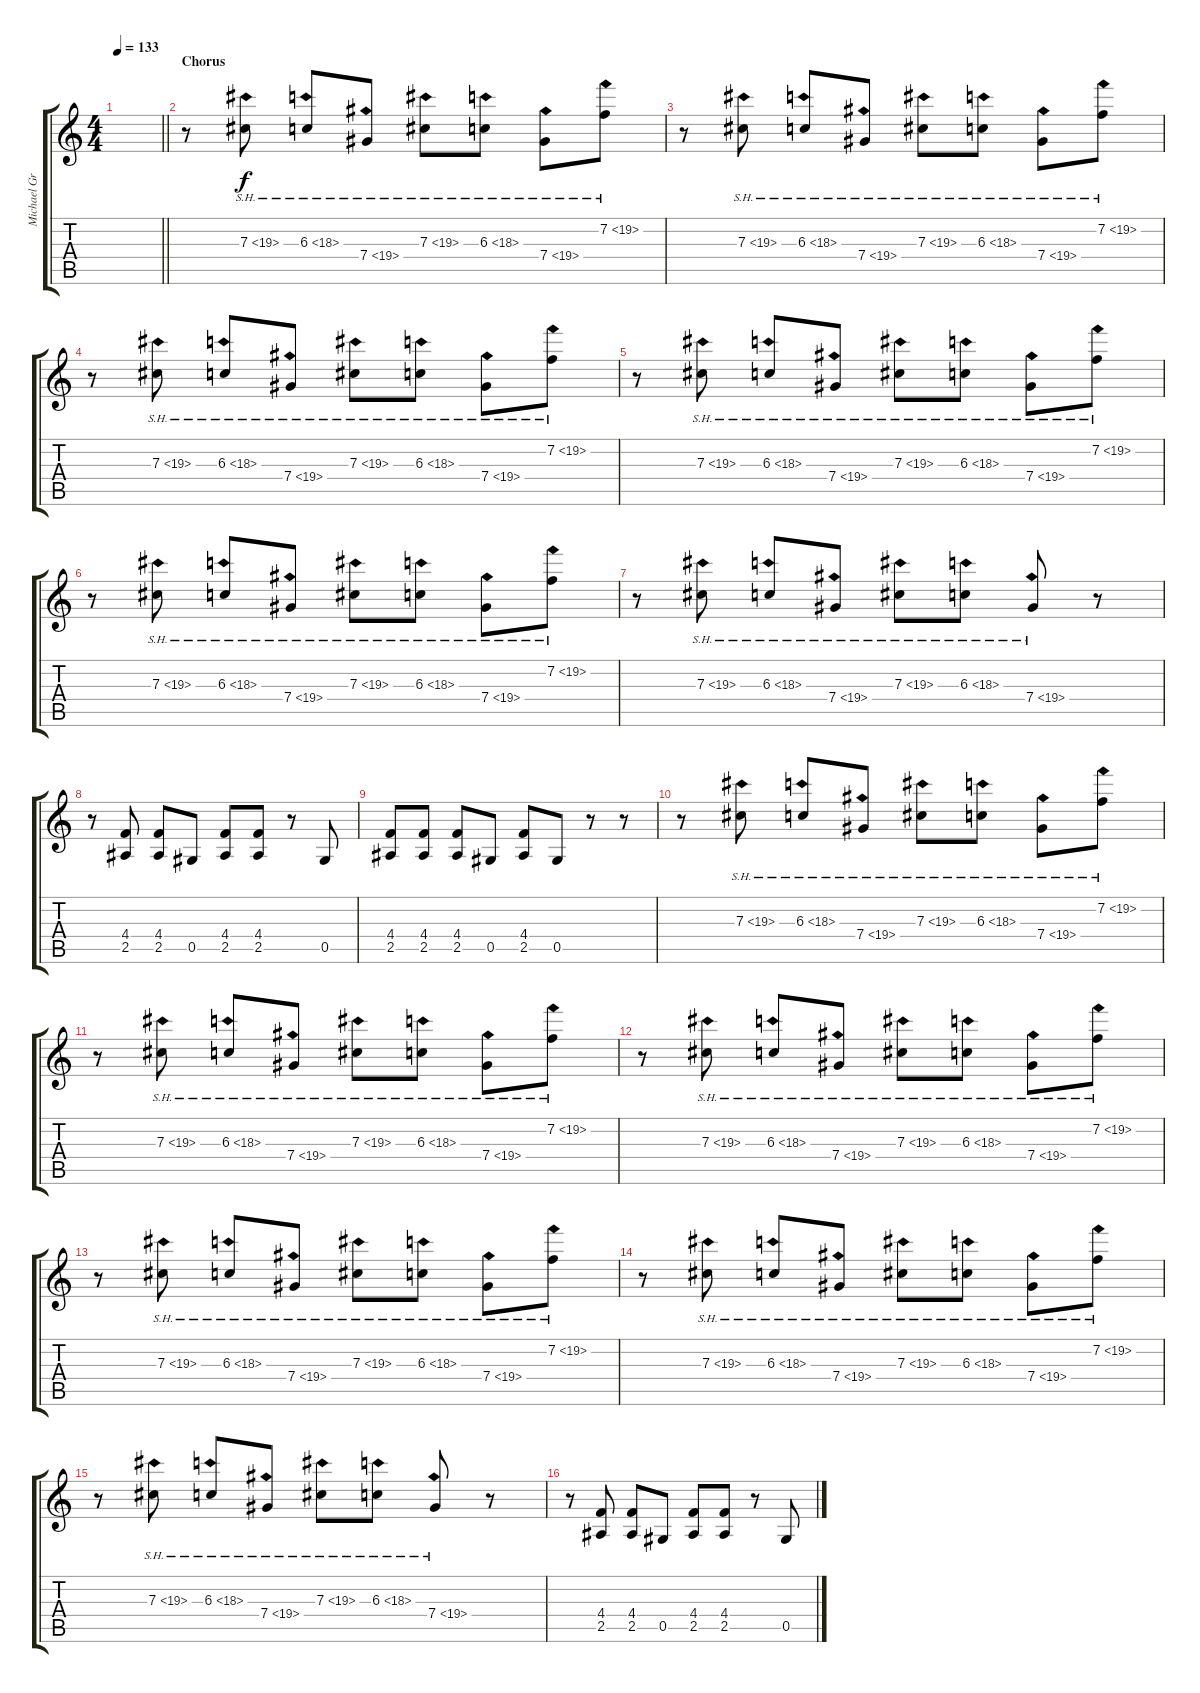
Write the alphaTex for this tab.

\track ("Michael Grant (Lead)" "Michael Gr") {instrument overdrivenguitar}
\staff {score tabs}
\tuning (Eb4 Bb3 Gb3 Db3 Ab2 Eb2) {hide}
\ts (4 4)
\tempo 133
\clef g2
\barLineRight lightlight
\ks c
|
\section ("" "Chorus")
r.8 7.3{sh 12}.8 6.3{sh 12}.8 7.4{sh 12}.8 7.3{sh 12}.8 6.3{sh 12}.8 7.4{sh 12}.8 7.2{sh 12}.8 |
r.8 7.3{sh 12}.8 6.3{sh 12}.8 7.4{sh 12}.8 7.3{sh 12}.8 6.3{sh 12}.8 7.4{sh 12}.8 7.2{sh 12}.8 |
r.8 7.3{sh 12}.8 6.3{sh 12}.8 7.4{sh 12}.8 7.3{sh 12}.8 6.3{sh 12}.8 7.4{sh 12}.8 7.2{sh 12}.8 |
r.8 7.3{sh 12}.8 6.3{sh 12}.8 7.4{sh 12}.8 7.3{sh 12}.8 6.3{sh 12}.8 7.4{sh 12}.8 7.2{sh 12}.8 |
r.8 7.3{sh 12}.8 6.3{sh 12}.8 7.4{sh 12}.8 7.3{sh 12}.8 6.3{sh 12}.8 7.4{sh 12}.8 7.2{sh 12}.8 |
r.8 7.3{sh 12}.8 6.3{sh 12}.8 7.4{sh 12}.8 7.3{sh 12}.8 6.3{sh 12}.8 7.4{sh 12}.8 r.8 |
r.8 (4.4 2.5).8 (4.4 2.5).8 0.5.8 (4.4 2.5).8 (4.4 2.5).8 r.8 0.5.8 |
(4.4 2.5).8 (4.4 2.5).8 (4.4 2.5).8 0.5.8 (4.4 2.5).8 0.5.8 r.8 r.8 |
r.8 7.3{sh 12}.8 6.3{sh 12}.8 7.4{sh 12}.8 7.3{sh 12}.8 6.3{sh 12}.8 7.4{sh 12}.8 7.2{sh 12}.8 |
r.8 7.3{sh 12}.8 6.3{sh 12}.8 7.4{sh 12}.8 7.3{sh 12}.8 6.3{sh 12}.8 7.4{sh 12}.8 7.2{sh 12}.8 |
r.8 7.3{sh 12}.8 6.3{sh 12}.8 7.4{sh 12}.8 7.3{sh 12}.8 6.3{sh 12}.8 7.4{sh 12}.8 7.2{sh 12}.8 |
r.8 7.3{sh 12}.8 6.3{sh 12}.8 7.4{sh 12}.8 7.3{sh 12}.8 6.3{sh 12}.8 7.4{sh 12}.8 7.2{sh 12}.8 |
r.8 7.3{sh 12}.8 6.3{sh 12}.8 7.4{sh 12}.8 7.3{sh 12}.8 6.3{sh 12}.8 7.4{sh 12}.8 7.2{sh 12}.8 |
r.8 7.3{sh 12}.8 6.3{sh 12}.8 7.4{sh 12}.8 7.3{sh 12}.8 6.3{sh 12}.8 7.4{sh 12}.8 r.8 |
r.8 (4.4 2.5).8 (4.4 2.5).8 0.5.8 (4.4 2.5).8 (4.4 2.5).8 r.8 0.5.8
